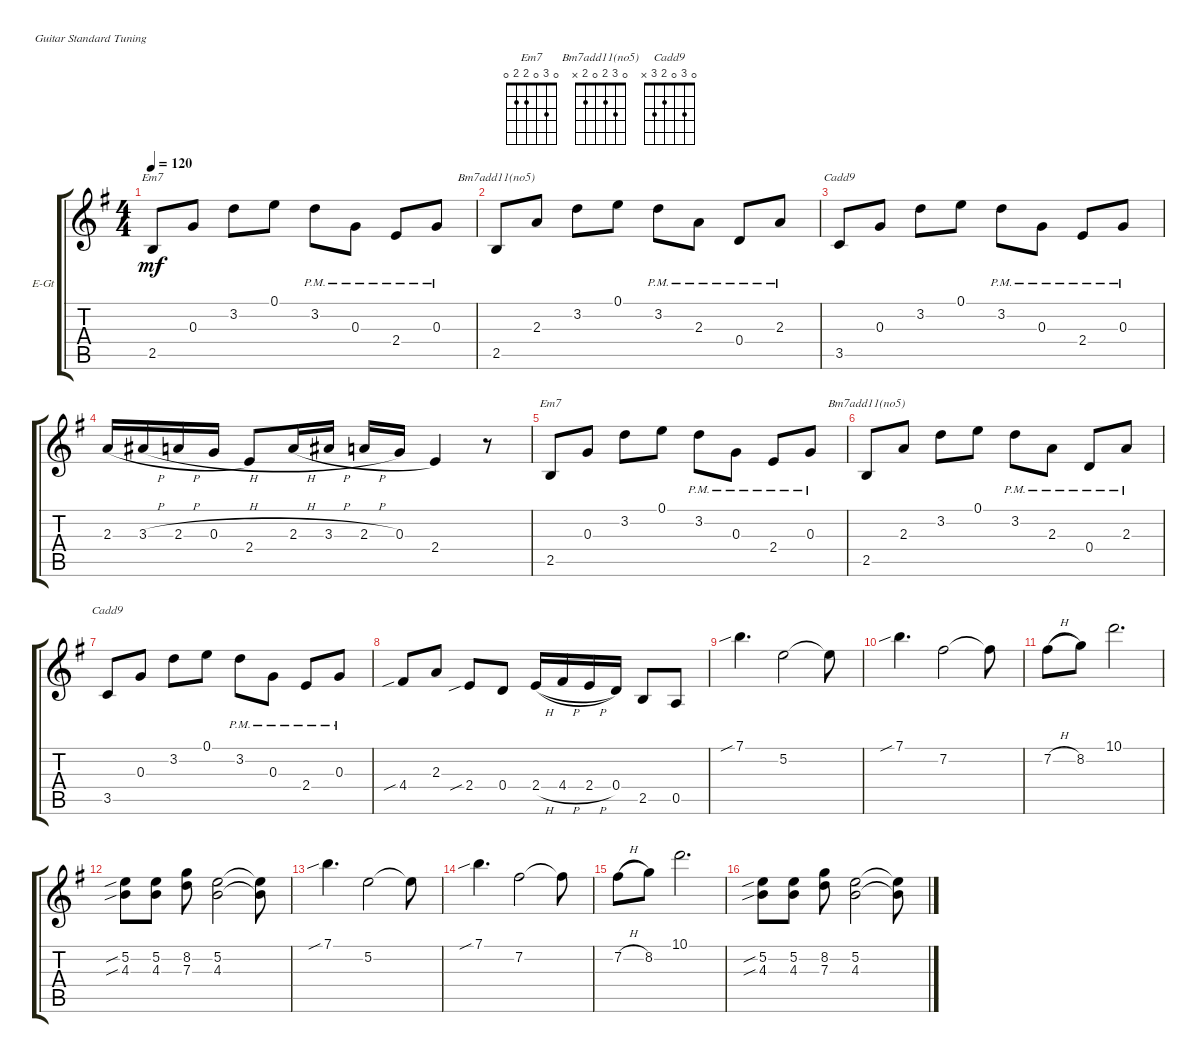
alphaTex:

\defaultSystemsLayout 4
\bracketExtendMode groupsimilarinstruments
\firstSystemTrackNameOrientation horizontal
\otherSystemsTrackNameOrientation horizontal
\track ("Steel Guitar" "E-Gt") {instrument acousticguitarsteel}
\staff {score tabs}
\tuning (E4 B3 G3 D3 A2 E2)
\chord ("Em7" 0 3 0 2 2 0)
\chord ("Bm7add11(no5)" 0 3 2 0 2 x)
\chord ("Cadd9" 0 3 0 2 3 x)
\ts (4 4)
\tempo 120
\clef g2
\scale
1.13871
\ks eminor
2.5.8{ch "Em7" dy mf instrument acousticguitarsteel} 0.3.8 3.2.8 0.1.8 3.2{pm}.8 0.3{pm}.8 2.4{pm}.8 0.3{pm}.8 |
\scale
0.930643 2.5.8{ch "Bm7add11(no5)"} 2.3.8 3.2.8 0.1.8 3.2{pm}.8 2.3{pm}.8 0.4{pm}.8 2.3{pm}.8 |
\scale
0.930643 3.5.8{ch "Cadd9"} 0.3.8 3.2.8 0.1.8 3.2{pm}.8 0.3{pm}.8 2.4{pm}.8 0.3{pm}.8 |
\scale
1.07818 2.3.16{legatoorigin} 3.3{h}.16{legatoorigin} 2.3{h}.16{legatoorigin} 0.3{h}.16{legatoorigin} 2.4.8 2.3{h}.16{legatoorigin} 3.3{h}.16{legatoorigin} 2.3{h}.16{legatoorigin} 0.3.16{legatoorigin} 2.4.4 r.8 |
\scale
0.960908 2.5.8{ch "Em7"} 0.3.8 3.2.8 0.1.8 3.2{pm}.8 0.3{pm}.8 2.4{pm}.8 0.3{pm}.8 |
\scale
0.960908 2.5.8{ch "Bm7add11(no5)"} 2.3.8 3.2.8 0.1.8 3.2{pm}.8 2.3{pm}.8 0.4{pm}.8 2.3{pm}.8 |
\scale
1.07818 3.5.8{ch "Cadd9"} 0.3.8 3.2.8 0.1.8 3.2{pm}.8 0.3{pm}.8 2.4{pm}.8 0.3{pm}.8 |
\scale
0.960908 4.4{sib}.8 2.3.8 2.4{sib}.8 0.4.8 2.4{h}.16{legatoorigin} 4.4{h}.16{legatoorigin} 2.4{h}.16{legatoorigin} 0.4.16 2.5.8 0.5.8 |
\scale
0.960908 7.1{sib}.4{d} 5.2.2 5.2{t}.8 |
\scale
1.07818 7.1{sib}.4{d} 7.2.2 7.2{t}.8 |
\scale
0.960908 7.2{h}.8{legatoorigin} 8.2.8 10.1.2{d} |
\scale
0.960908 (4.3{sib} 5.2{sib}).8 (4.3 5.2).8 (7.3 8.2).8 (4.3 5.2).2 (4.3{t} 5.2{t}).8 |
\scale
1.07818 7.1{sib}.4{d} 5.2.2 5.2{t}.8 |
\scale
0.960908 7.1{sib}.4{d} 7.2.2 7.2{t}.8 |
\scale
0.960908 7.2{h}.8{legatoorigin} 8.2.8 10.1.2{d} |
\scale
1.07818 (4.3{sib} 5.2{sib}).8 (4.3 5.2).8 (7.3 8.2).8 (4.3 5.2).2 (4.3{t} 5.2{t}).8
